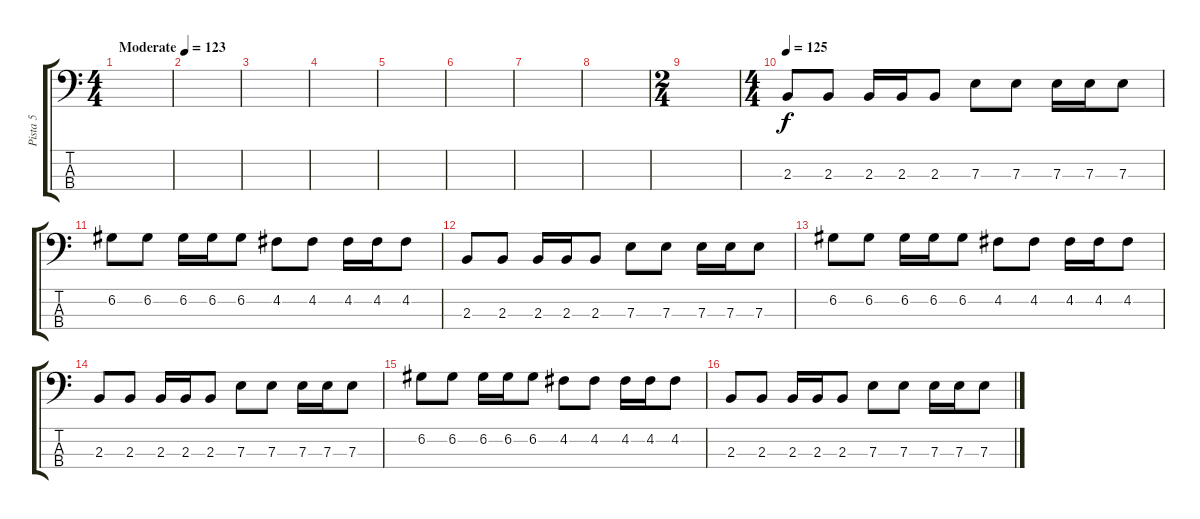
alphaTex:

\track ("Pista 5" "Pista 5") {instrument electricbasspick}
\staff {score tabs}
\tuning (G2 D2 A1 E1) {hide}
\ts (4 4)
\tempo (123 "Moderate")
\clef f4
\ks c
|
|
|
|
|
|
|
|
\ts (2 4)
|
\ts (4 4)
\tempo 125
2.3.8 2.3.8 2.3.16 2.3.16 2.3.8 7.3.8 7.3.8 7.3.16 7.3.16 7.3.8 |
6.2.8 6.2.8 6.2.16 6.2.16 6.2.8 4.2.8 4.2.8 4.2.16 4.2.16 4.2.8 |
2.3.8 2.3.8 2.3.16 2.3.16 2.3.8 7.3.8 7.3.8 7.3.16 7.3.16 7.3.8 |
6.2.8 6.2.8 6.2.16 6.2.16 6.2.8 4.2.8 4.2.8 4.2.16 4.2.16 4.2.8 |
2.3.8 2.3.8 2.3.16 2.3.16 2.3.8 7.3.8 7.3.8 7.3.16 7.3.16 7.3.8 |
6.2.8 6.2.8 6.2.16 6.2.16 6.2.8 4.2.8 4.2.8 4.2.16 4.2.16 4.2.8 |
2.3.8 2.3.8 2.3.16 2.3.16 2.3.8 7.3.8 7.3.8 7.3.16 7.3.16 7.3.8
